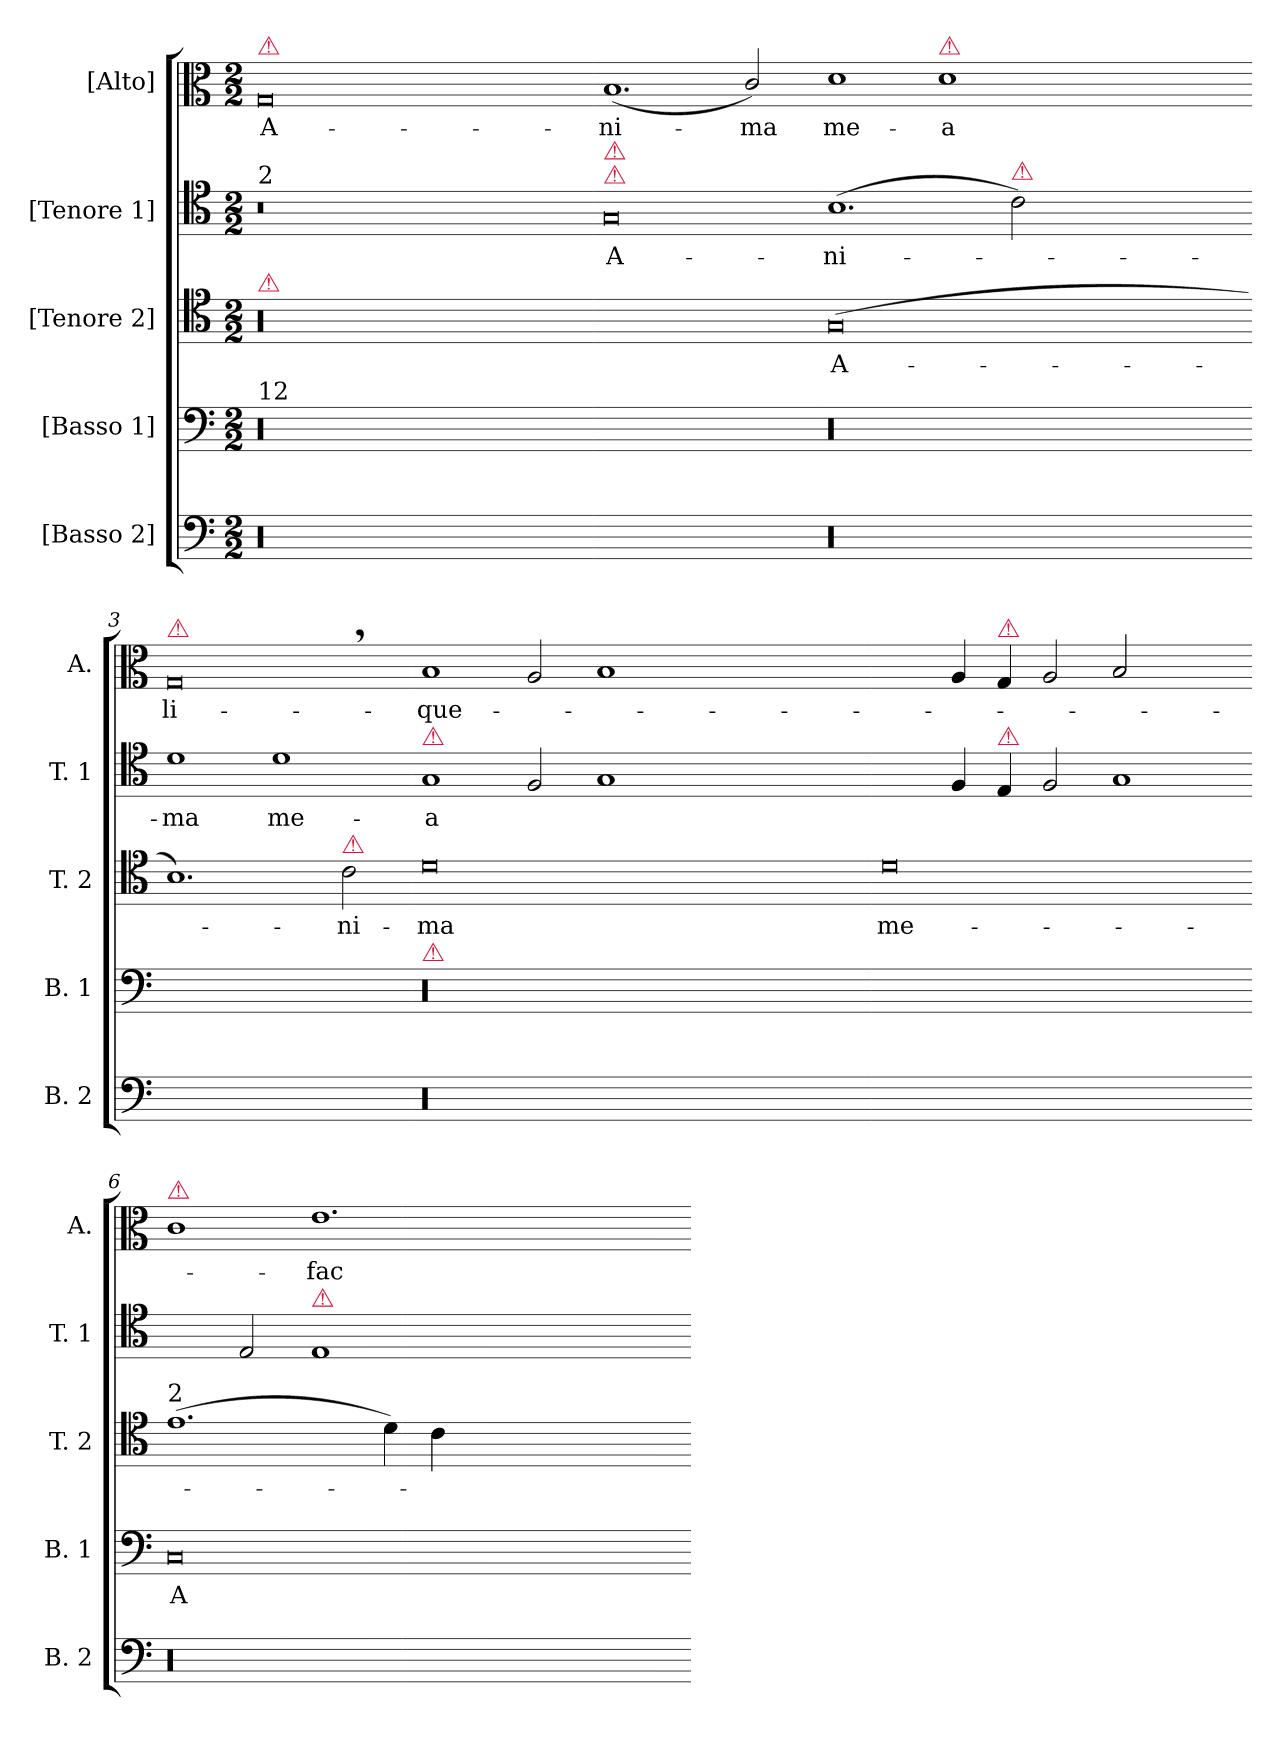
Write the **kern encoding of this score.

**kern	**kern	**text	**kern	**text	**kern	**text	**kern	**text
*part5	*part4	*part4	*part3	*part3	*part2	*part2	*part1	*part1
*staff5	*staff4	*staff4	*staff3	*staff3	*staff2	*staff2	*staff1	*staff1
*I"[Basso 2]	*I"[Basso 1]	*	*I"[Tenore 2]	*	*I"[Tenore 1]	*	*I"[Alto]	*
*I'B. 2	*I'B. 1	*	*I'T. 2	*	*I'T. 1	*	*I'A.	*
*clefF4	*clefF4	*	*clefC4	*	*clefC4	*	*clefC3	*
*k[]	*k[]	*	*k[]	*	*k[]	*	*k[]	*
*M2/2	*M2/2	*	*M2/2	*	*M2/2	*	*M2/2	*
=	=	=	=	=	=	=	=	=
!	!	!	!	!	!	!	!LO:TX:a:color=crimson:t=⚠	!
!	!	!	!	!	!LO:TX:a:t=2	!	!	!
!	!	!	!LO:TX:a:color=crimson:t=⚠	!	!	!	!	!
!	!LO:TX:a:t=12	!	!	!	!	!	!	!
00r	00r	.	00r	.	0r	.	0G/	A-
.	.	.	.	.	0ryy	.	0ryy	.
=1-	=1-	=1-	=1-	=1-	=1-	=1-	=1-	=1-
!	!	!	!	!	!LO:TX:a:color=crimson:t=⚠	!	!	!
!	!	!	!	!	!LO:TX:a:color=crimson:t=⚠	!	!	!
0ryy	0ryy	.	0ryy	.	0G/	A-	(1.B/	-ni-
.	.	.	.	.	.	.	2c/)	-ma
=2-	=2-	=2-	=2-	=2-	=2-	=2-	=2-	=2-
00r	00r	.	(<0G/	A-	(<1.B\	-ni-	1d\	me-
!	!	!	!	!	!	!	!LO:TX:a:color=crimson:t=⚠	!
.	.	.	.	.	.	.	1d\	-a
!	!	!	!	!	!LO:TX:a:color=crimson:t=⚠	!	!	!
.	.	.	.	.	2c\)	.	.	.
.	.	.	0ryy	.	0ryy	.	0ryy	.
=3-	=3-	=3-	=3-	=3-	=3-	=3-	=3-	=3-
!	!	!	!	!	!	!	!LO:TX:a:color=crimson:t=⚠	!
0ryy	0ryy	.	1.B\)	.	1d\	-ma	0G,</	li-
.	.	.	.	.	1d\	me-	.	.
!	!	!	!LO:TX:a:color=crimson:t=⚠	!	!	!	!	!
.	.	.	2c\	-ni-	.	.	.	.
=4-	=4-	=4-	=4-	=4-	=4-	=4-	=4-	=4-
!	!	!	!	!	!LO:TX:a:color=crimson:t=⚠	!	!	!
!	!LO:TX:a:color=crimson:t=⚠	!	!	!	!	!	!	!
00r	00r	.	0d\	-ma	1G/	-a	1B/	-que-
.	.	.	.	.	2F/	.	2A/	.
.	.	.	.	.	1G/	.	1B/	.
.	.	.	0ryy	.	.	.	.	.
.	.	.	.	.	1.ryy	.	1.ryy	.
=5-	=5-	=5-	=5-	=5-	=5-	=5-	=5-	=5-
0ryy	0ryy	.	0d\	me-	2ryy	.	2ryy	.
.	.	.	.	.	4F/	.	4A/	.
!	!	!	!	!	!	!	!LO:TX:a:color=crimson:t=⚠	!
!	!	!	!	!	!LO:TX:a:color=crimson:t=⚠	!	!	!
.	.	.	.	.	4E/	.	4G/	.
.	.	.	.	.	2F/	.	2A/	.
.	.	.	.	.	1G/	.	2B/	.
2ryy	2ryy	.	2ryy	.	.	.	2ryy	.
=6-	=6-	=6-	=6-	=6-	=6-	=6-	=6-	=6-
!	!	!	!	!	!	!	!LO:TX:a:color=crimson:t=⚠	!
!	!	!	!LO:TX:a:t=2	!	!	!	!	!
00r	0C/	A-	(1.e\	.	2ryy	.	1c\	.
.	.	.	.	.	2E/	.	.	.
!	!	!	!	!	!LO:TX:a:color=crimson:t=⚠	!	!	!
.	.	.	.	.	1E/	.	1.e\	-fac-
.	.	.	4d\)	.	.	.	.	.
.	.	.	4c\	.	.	.	.	.
.	0ryy	.	0ryy	.	0ryy	.	.	.
.	.	.	.	.	.	.	1.ryy	.
=-	=-	=-	=-	=-	=-	=-	=-	=-
*-	*-	*-	*-	*-	*-	*-	*-	*-
